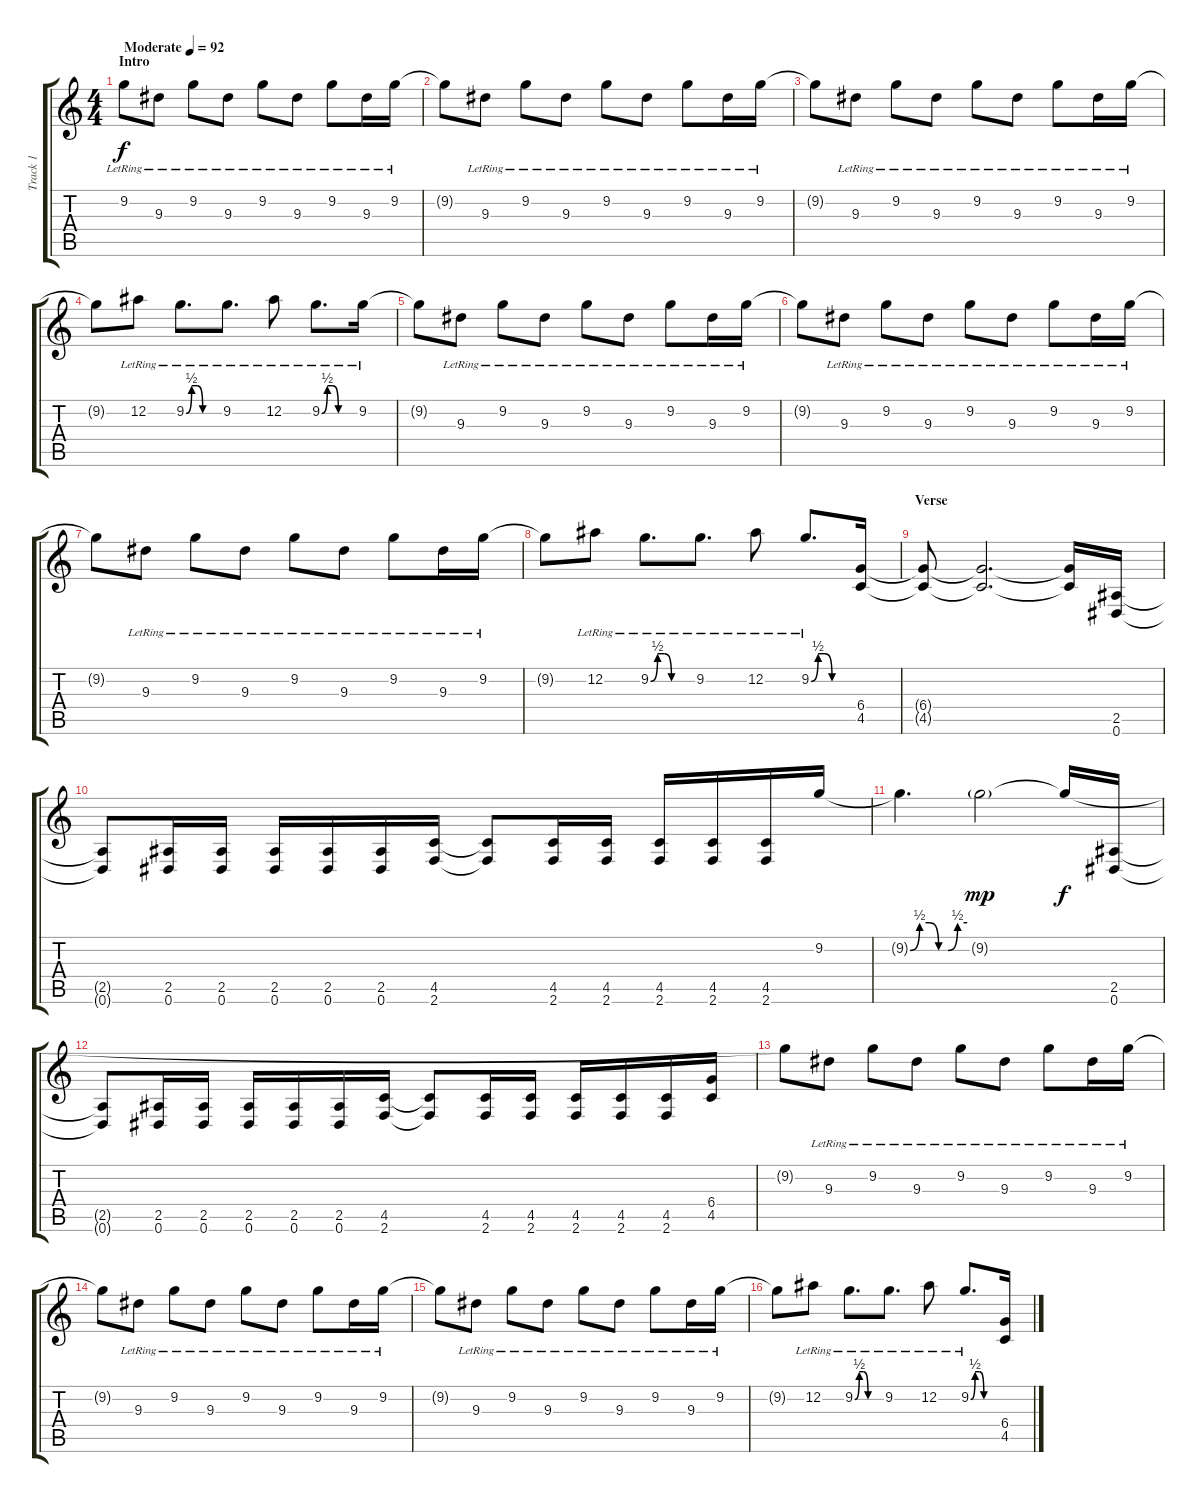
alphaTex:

\track ("Track 1" "Track 1") {instrument distortionguitar}
\staff {score tabs}
\tuning (Eb4 Bb3 Gb3 Db3 Ab2 Eb2) {hide}
\ts (4 4)
\section ("" "Intro")
\tempo (92 "Moderate")
\clef g2
\ks c
9.2{lr}.8{dy f instrument distortionguitar} 9.3{lr}.8 9.2{lr}.8 9.3{lr}.8 9.2{lr}.8 9.3{lr}.8 9.2{lr}.8 9.3{lr}.16 9.2{lr}.16 |
9.2{t}.8 9.3{lr}.8 9.2{lr}.8 9.3{lr}.8 9.2{lr}.8 9.3{lr}.8 9.2{lr}.8 9.3{lr}.16 9.2{lr}.16 |
9.2{t}.8 9.3{lr}.8 9.2{lr}.8 9.3{lr}.8 9.2{lr}.8 9.3{lr}.8 9.2{lr}.8 9.3{lr}.16 9.2{lr}.16 |
9.2{t}.8 12.2{lr}.8 9.2{be (custom 0 0 10 2 20 2 30 0 60 0) lr}.8{d} 9.2{lr}.8{d} 12.2{lr}.8 9.2{be (custom 0 0 10 2 20 2 30 0 60 0) lr}.8{d} 9.2{lr}.16 |
9.2{t}.8 9.3{lr}.8 9.2{lr}.8 9.3{lr}.8 9.2{lr}.8 9.3{lr}.8 9.2{lr}.8 9.3{lr}.16 9.2{lr}.16 |
9.2{t}.8 9.3{lr}.8 9.2{lr}.8 9.3{lr}.8 9.2{lr}.8 9.3{lr}.8 9.2{lr}.8 9.3{lr}.16 9.2{lr}.16 |
9.2{t}.8 9.3{lr}.8 9.2{lr}.8 9.3{lr}.8 9.2{lr}.8 9.3{lr}.8 9.2{lr}.8 9.3{lr}.16 9.2{lr}.16 |
9.2{t}.8 12.2{lr}.8 9.2{be (custom 0 0 10 2 20 2 30 0 60 0) lr}.8{d} 9.2{lr}.8{d} 12.2{lr}.8 9.2{be (custom 0 0 10 2 20 2 30 0 60 0) lr}.8{d} (6.4 4.5).16 |
\section ("" "Verse")
(6.4{t} 4.5{t}).8 (6.4{t} 4.5{t}).2{d} (6.4{t} 4.5{t}).16 (2.5 0.6).16 |
(2.5{t} 0.6{t}).8 (2.5 0.6).16 (2.5 0.6).16 (2.5 0.6).16 (2.5 0.6).16 (2.5 0.6).16 (4.5 2.6).16 (4.5{t} 2.6{t}).8 (4.5 2.6).16 (4.5 2.6).16 (4.5 2.6).16 (4.5 2.6).16 (4.5 2.6).16 9.2.16 |
9.2{be (custom 0 0 10 2 20 2 30 0 40 0 50 2 60 2) t}.4{d} 9.2{g}.2{dy mp} 9.2{t}.16{dy f} (2.5 0.6).16 |
(2.5{t} 0.6{t}).8 (2.5 0.6).16 (2.5 0.6).16 (2.5 0.6).16 (2.5 0.6).16 (2.5 0.6).16 (4.5 2.6).16 (4.5{t} 2.6{t}).8 (4.5 2.6).16 (4.5 2.6).16 (4.5 2.6).16 (4.5 2.6).16 (4.5 2.6).16 (6.4 4.5).16 |
9.2{t}.8 9.3{lr}.8 9.2{lr}.8 9.3{lr}.8 9.2{lr}.8 9.3{lr}.8 9.2{lr}.8 9.3{lr}.16 9.2{lr}.16 |
9.2{t}.8 9.3{lr}.8 9.2{lr}.8 9.3{lr}.8 9.2{lr}.8 9.3{lr}.8 9.2{lr}.8 9.3{lr}.16 9.2{lr}.16 |
9.2{t}.8 9.3{lr}.8 9.2{lr}.8 9.3{lr}.8 9.2{lr}.8 9.3{lr}.8 9.2{lr}.8 9.3{lr}.16 9.2{lr}.16 |
9.2{t}.8 12.2{lr}.8 9.2{be (custom 0 0 10 2 20 2 30 0 60 0) lr}.8{d} 9.2{lr}.8{d} 12.2{lr}.8 9.2{be (custom 0 0 10 2 20 2 30 0 60 0) lr}.8{d} (6.4 4.5).16
